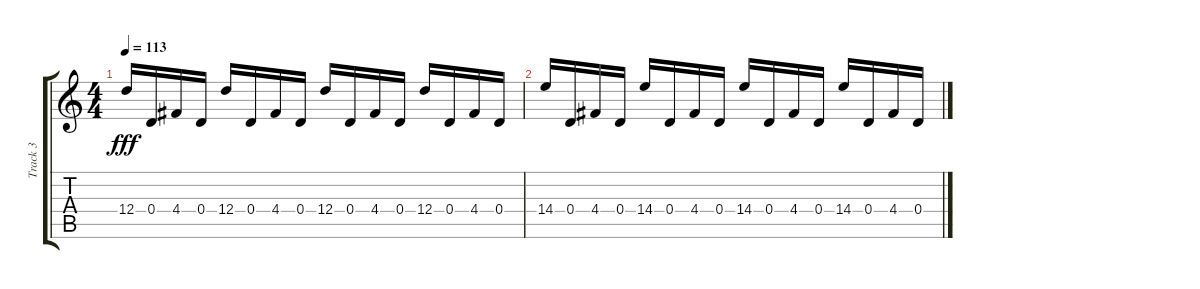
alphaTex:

\track ("Track 3" "Track 3") {instrument overdrivenguitar}
\staff {score tabs}
\tuning (E4 B3 G3 D3 A2 D2) {hide}
\ts (4 4)
\tempo 113
\clef g2
\ks c
12.4.16{dy fff} 0.4.16 4.4.16 0.4.16 12.4.16 0.4.16 4.4.16 0.4.16 12.4.16 0.4.16 4.4.16 0.4.16 12.4.16 0.4.16 4.4.16 0.4.16 |
14.4.16 0.4.16 4.4.16 0.4.16 14.4.16 0.4.16 4.4.16 0.4.16 14.4.16 0.4.16 4.4.16 0.4.16 14.4.16 0.4.16 4.4.16 0.4.16
